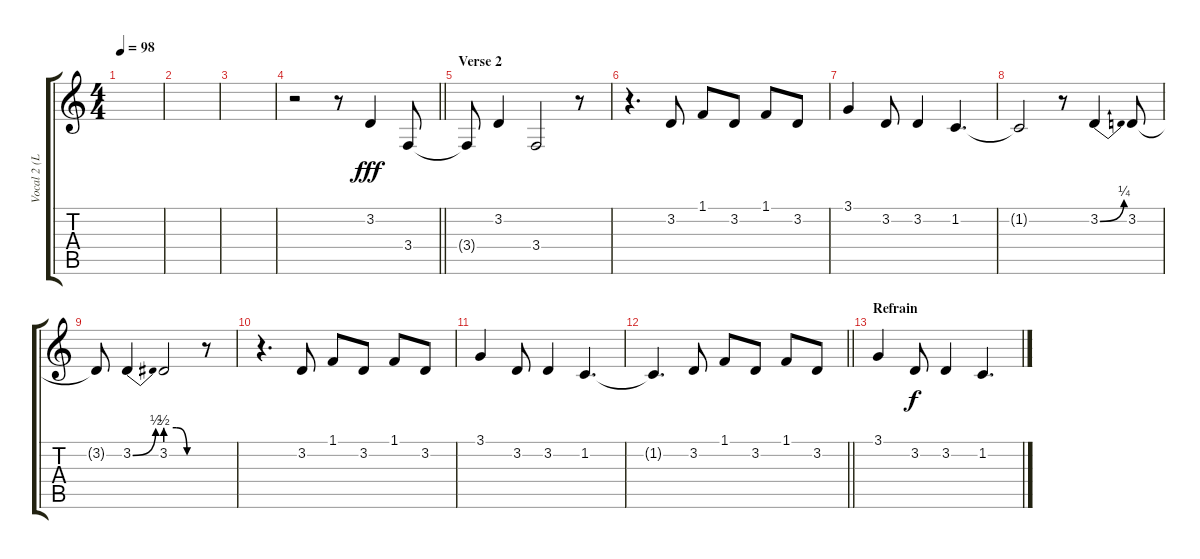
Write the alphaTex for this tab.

\track ("Vocal 2 (Ld6)" "Vocal 2 (L") {instrument lead6voice}
\staff {score tabs}
\tuning (E4 B3 G3 D3 A2 E2) {hide}
\ts (4 4)
\tempo 98
\clef g2
\ks c
|
|
|
\barLineRight lightlight
r.2 r.8 3.2.4{dy fff} 3.4.8 |
\section ("" "Verse 2")
3.4{t}.8 3.2.4 3.4.2 r.8 |
r.4{d} 3.2.8 1.1.8 3.2.8 1.1.8 3.2.8 |
3.1.4 3.2.8 3.2.4 1.2.4{d} |
1.2{t}.2 r.8 3.2{be (bend 0 0 60 1)}.4 3.2.8 |
3.2{t}.8 3.2{be (bend 0 0 60 2)}.4 3.2{be (custom 0 2 20 2 40 0 60 0)}.2 r.8 |
r.4{d} 3.2.8 1.1.8 3.2.8 1.1.8 3.2.8 |
3.1.4 3.2.8 3.2.4 1.2.4{d} |
\barLineRight lightlight
1.2{t}.4{d} 3.2.8 1.1.8 3.2.8 1.1.8 3.2.8 |
\section ("" "Refrain")
3.1.4 3.2.8{dy f} 3.2.4 1.2.4{d}
